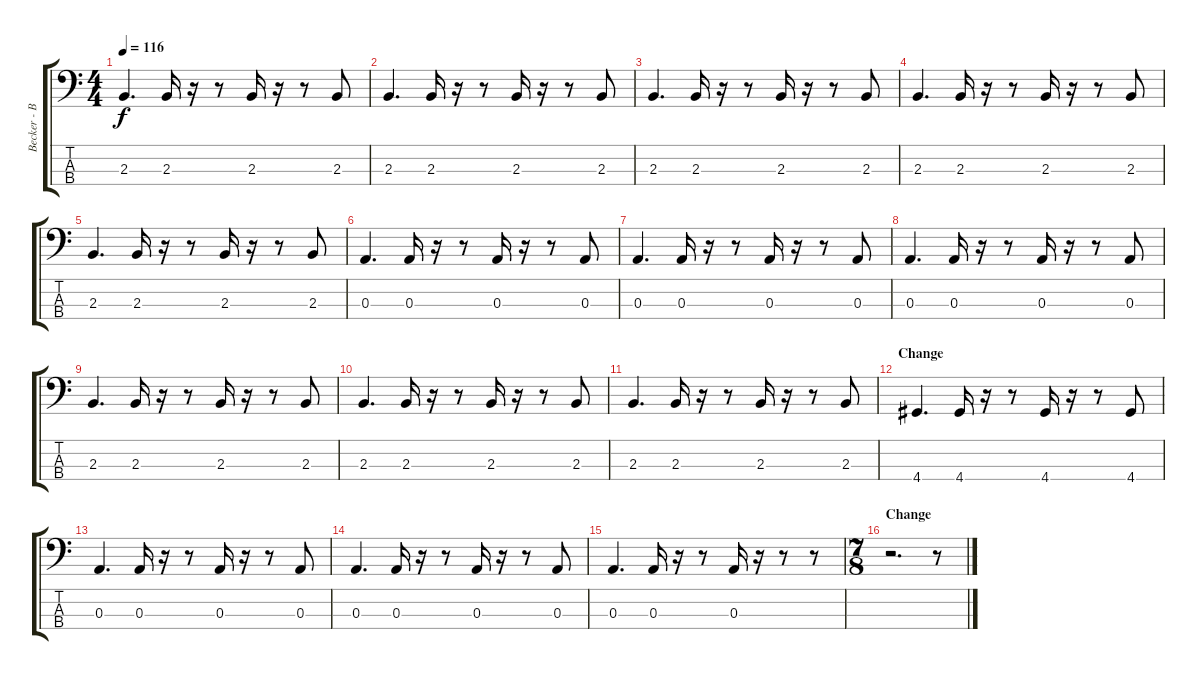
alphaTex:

\track ("Becker - Bass " "Becker - B") {instrument electricbasspick}
\staff {score tabs}
\tuning (G2 D2 A1 E1) {hide}
\ts (4 4)
\tempo 116
\clef f4
\ks c
2.3.4{d dy f} 2.3.16 r.16 r.8 2.3.16 r.16 r.8 2.3.8 |
2.3.4{d} 2.3.16 r.16 r.8 2.3.16 r.16 r.8 2.3.8 |
2.3.4{d} 2.3.16 r.16 r.8 2.3.16 r.16 r.8 2.3.8 |
2.3.4{d} 2.3.16 r.16 r.8 2.3.16 r.16 r.8 2.3.8 |
2.3.4{d} 2.3.16 r.16 r.8 2.3.16 r.16 r.8 2.3.8 |
0.3.4{d} 0.3.16 r.16 r.8 0.3.16 r.16 r.8 0.3.8 |
0.3.4{d} 0.3.16 r.16 r.8 0.3.16 r.16 r.8 0.3.8 |
0.3.4{d} 0.3.16 r.16 r.8 0.3.16 r.16 r.8 0.3.8 |
2.3.4{d} 2.3.16 r.16 r.8 2.3.16 r.16 r.8 2.3.8 |
2.3.4{d} 2.3.16 r.16 r.8 2.3.16 r.16 r.8 2.3.8 |
2.3.4{d} 2.3.16 r.16 r.8 2.3.16 r.16 r.8 2.3.8 |
\section ("" "Change")
4.4.4{d} 4.4.16 r.16 r.8 4.4.16 r.16 r.8 4.4.8 |
0.3.4{d} 0.3.16 r.16 r.8 0.3.16 r.16 r.8 0.3.8 |
0.3.4{d} 0.3.16 r.16 r.8 0.3.16 r.16 r.8 0.3.8 |
0.3.4{d} 0.3.16 r.16 r.8 0.3.16 r.16 r.8 r.8 |
\ts (7 8)
\section ("" "Change")
r.2{d} r.8
